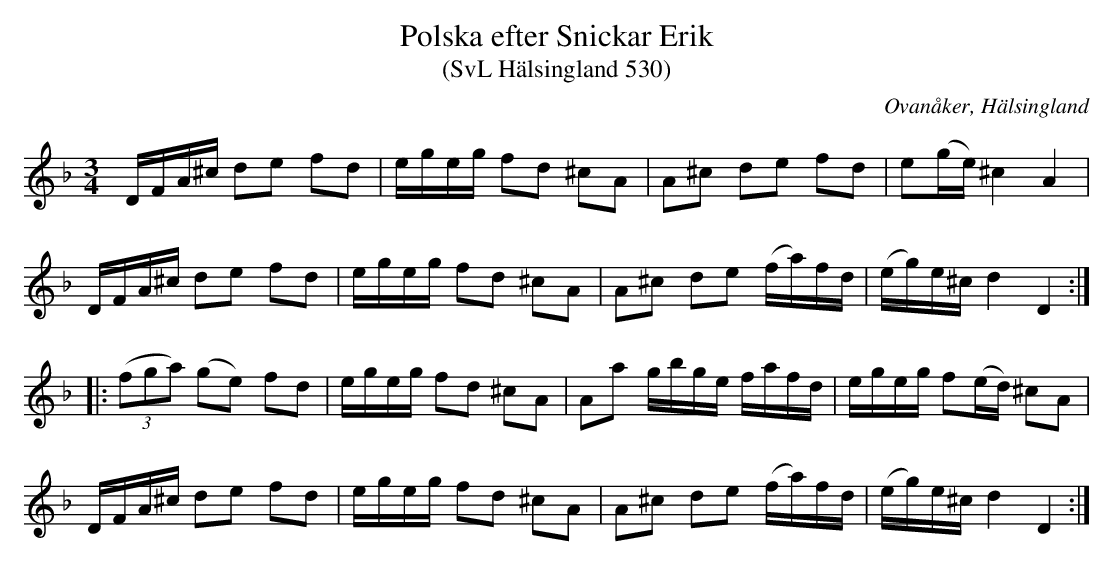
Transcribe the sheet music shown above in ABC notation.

X:1
T:Polska efter Snickar Erik
T:(SvL Hälsingland 530)
O:Ovanåker, Hälsingland
M:3/4
L:1/16
K:Dm
!invisible!|: DFA^c d2e2 f2d2 | egeg f2d2 ^c2A2 | A2^c2 d2e2 f2d2 | e2(ge) ^c4 A4 |
DFA^c d2e2 f2d2 | egeg f2d2 ^c2A2 | A2^c2 d2e2 (fa)fd | (eg)e^c d4 D4 ::
(3(f2g2a2) (g2e2) f2d2 | egeg f2d2 ^c2A2 | A2a2 gbge fafd | egeg f2(ed) ^c2A2 |
DFA^c d2e2 f2d2 | egeg f2d2 ^c2A2 | A2^c2 d2e2 (fa)fd | (eg)e^c d4 D4 :|
